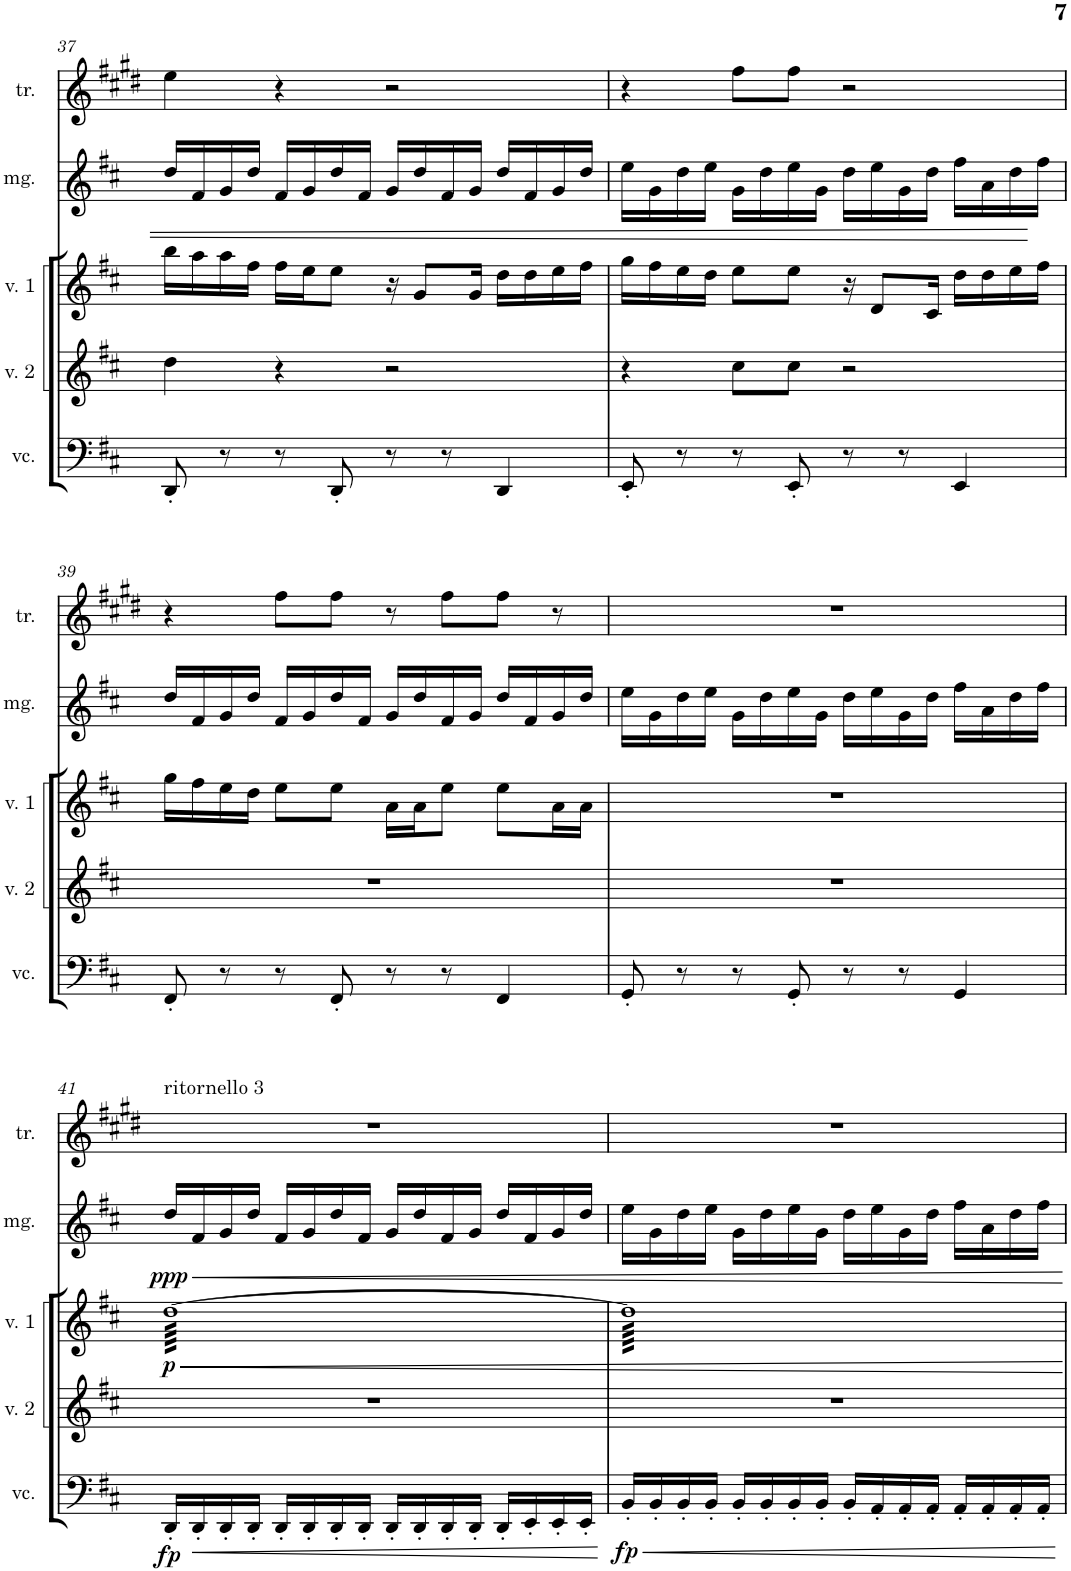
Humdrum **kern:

**kern	**dynam	**kern	**kern	**dynam	**kern	**dynam	**kern
*part5	*part5	*part4	*part3	*part3	*part2	*part2	*part1
*staff5	*staff5	*staff4	*staff3	*staff3	*staff2	*staff2	*staff1
*I"violoncello	*	*I"violino 2	*I"violino 1	*	*I"moog	*	*I"tromba
*I'vc.	*	*I'v. 2	*I'v. 1	*	*I'mg.	*	*I'tr.
!!LO:PB:g=z
*clefF4	*	*clefG2	*clefG2	*	*clefG2	*	*clefG2
*	*	*	*	*	*	*	*Trd1c2
*k[f#c#]	*	*k[f#c#]	*k[f#c#]	*	*k[f#c#]	*	*k[f#c#g#d#]
*M4/4	*	*M4/4	*M4/4	*	*M4/4	*	*M4/4
=37	=37	=37	=37	=37	=37	=37	=37
8DD'/	.	4dd\	16bb\LL	.	16dd/LL	.	4ee\
.	.	.	16aa\	.	16f#/	.	.
8r	.	.	16aa\	.	16g/	.	.
.	.	.	16ff#\JJ	.	16dd/JJ	.	.
8r	.	4r	16ff#\LL	.	16f#/LL	.	4r
.	.	.	16ee\J	.	16g/	.	.
8DD'/	.	.	8ee\J	.	16dd/	.	.
.	.	.	.	.	16f#/JJ	.	.
8r	.	2r	16r	.	16g/LL	.	2r
.	.	.	8g/L	.	16dd/	.	.
8r	.	.	.	.	16f#/	.	.
.	.	.	16g/Jk	.	16g/JJ	.	.
4DD/	.	.	16dd\LL	.	16dd/LL	.	.
.	.	.	16dd\	.	16f#/	.	.
.	.	.	16ee\	.	16g/	.	.
.	.	.	16ff#\JJ	.	16dd/JJ	.	.
=38	=38	=38	=38	=38	=38	=38	=38
8EE'/	.	4r	16gg\LL	.	16ee\LL	.	4r
.	.	.	16ff#\	.	16g\	.	.
8r	.	.	16ee\	.	16dd\	.	.
.	.	.	16dd\JJ	.	16ee\JJ	.	.
8r	.	8cc#\L	8ee\L	.	16g\LL	.	8ff#\L
.	.	.	.	.	16dd\	.	.
8EE'/	.	8cc#\J	8ee\J	.	16ee\	.	8ff#\J
.	.	.	.	.	16g\JJ	.	.
8r	.	2r	16r	.	16dd\LL	.	2r
.	.	.	8d/L	.	16ee\	.	.
8r	.	.	.	.	16g\	.	.
.	.	.	16c#/Jk	.	16dd\JJ	.	.
4EE/	.	.	16dd\LL	.	16ff#\LL	.	.
.	.	.	16dd\	.	16a\	.	.
.	.	.	16ee\	.	16dd\	.	.
.	.	.	16ff#\JJ	.	16ff#\JJ	.	.
!!LO:LB:g=z
=39	=39	=39	=39	=39	=39	=39	=39
8FF#'/	.	1r	16gg\LL	.	16dd/LL	.	4r
.	.	.	16ff#\	.	16f#/	.	.
8r	.	.	16ee\	.	16g/	.	.
.	.	.	16dd\JJ	.	16dd/JJ	.	.
8r	.	.	8ee\L	.	16f#/LL	.	8ff#\L
.	.	.	.	.	16g/	.	.
8FF#'/	.	.	8ee\J	.	16dd/	.	8ff#\J
.	.	.	.	.	16f#/JJ	.	.
8r	.	.	16a\LL	.	16g/LL	.	8r
.	.	.	16a\J	.	16dd/	.	.
8r	.	.	8ee\J	.	16f#/	.	8ff#\L
.	.	.	.	.	16g/JJ	.	.
4FF#/	.	.	8ee\L	.	16dd/LL	.	8ff#\J
.	.	.	.	.	16f#/	.	.
.	.	.	16a\L	.	16g/	.	8r
.	.	.	16a\JJ	.	16dd/JJ	.	.
=40	=40	=40	=40	=40	=40	=40	=40
8GG'/	.	1r	1r	.	16ee\LL	.	1r
.	.	.	.	.	16g\	.	.
8r	.	.	.	.	16dd\	.	.
.	.	.	.	.	16ee\JJ	.	.
8r	.	.	.	.	16g\LL	.	.
.	.	.	.	.	16dd\	.	.
8GG'/	.	.	.	.	16ee\	.	.
.	.	.	.	.	16g\JJ	.	.
8r	.	.	.	.	16dd\LL	.	.
.	.	.	.	.	16ee\	.	.
8r	.	.	.	.	16g\	.	.
.	.	.	.	.	16dd\JJ	.	.
4GG/	.	.	.	.	16ff#\LL	.	.
.	.	.	.	.	16a\	.	.
.	.	.	.	.	16dd\	.	.
.	.	.	.	.	16ff#\JJ	.	.
!!LO:LB:g=z
=41	=41	=41	=41	=41	=41	=41	=41
!	!	!	!	!	!	!	!LO:TX:a:t=ritornello 3
!	!LO:DY:b	!	!	!LO:DY:b	!	!LO:DY:b	!
*	*	*	*tremolo	*	*	*	*
16DD'/LL	fp	1r	[64ddLLLL	p	16dd/LL	ppp	1r
.	.	.	64dd	.	.	.	.
.	.	.	64dd	.	.	.	.
.	.	.	64dd	.	.	.	.
!	!LO:HP:b	!	!	!	!	!	!
16DD'/	<	.	64dd	.	16f#/	.	.
.	.	.	64dd	.	.	.	.
.	.	.	64dd	.	.	.	.
.	.	.	64dd	.	.	.	.
16DD'/	.	.	64dd	.	16g/	.	.
.	.	.	64dd	.	.	.	.
.	.	.	64dd	.	.	.	.
.	.	.	64dd	.	.	.	.
16DD'/JJ	.	.	64dd	.	16dd/JJ	.	.
.	.	.	64dd	.	.	.	.
.	.	.	64dd	.	.	.	.
.	.	.	64dd	.	.	.	.
16DD'/LL	.	.	64dd	.	16f#/LL	.	.
.	.	.	64dd	.	.	.	.
.	.	.	64dd	.	.	.	.
.	.	.	64dd	.	.	.	.
16DD'/	.	.	64dd	.	16g/	.	.
.	.	.	64dd	.	.	.	.
.	.	.	64dd	.	.	.	.
.	.	.	64dd	.	.	.	.
16DD'/	.	.	64dd	.	16dd/	.	.
.	.	.	64dd	.	.	.	.
.	.	.	64dd	.	.	.	.
.	.	.	64dd	.	.	.	.
16DD'/JJ	.	.	64dd	.	16f#/JJ	.	.
.	.	.	64dd	.	.	.	.
.	.	.	64dd	.	.	.	.
.	.	.	64dd	.	.	.	.
16DD'/LL	.	.	64dd	.	16g/LL	.	.
.	.	.	64dd	.	.	.	.
.	.	.	64dd	.	.	.	.
.	.	.	64dd	.	.	.	.
16DD'/	.	.	64dd	.	16dd/	.	.
.	.	.	64dd	.	.	.	.
.	.	.	64dd	.	.	.	.
.	.	.	64dd	.	.	.	.
16DD'/	.	.	64dd	.	16f#/	.	.
.	.	.	64dd	.	.	.	.
.	.	.	64dd	.	.	.	.
.	.	.	64dd	.	.	.	.
16DD'/JJ	.	.	64dd	.	16g/JJ	.	.
.	.	.	64dd	.	.	.	.
.	.	.	64dd	.	.	.	.
.	.	.	64dd	.	.	.	.
16DD'/LL	.	.	64dd	.	16dd/LL	.	.
.	.	.	64dd	.	.	.	.
.	.	.	64dd	.	.	.	.
.	.	.	64dd	.	.	.	.
16EE'/	.	.	64dd	.	16f#/	.	.
.	.	.	64dd	.	.	.	.
.	.	.	64dd	.	.	.	.
.	.	.	64dd	.	.	.	.
16EE'/	.	.	64dd	.	16g/	.	.
.	.	.	64dd	.	.	.	.
.	.	.	64dd	.	.	.	.
.	.	.	64dd	.	.	.	.
16EE'/JJ	.	.	64dd	.	16dd/JJ	.	.
.	.	.	64dd	.	.	.	.
.	.	.	64dd	.	.	.	.
.	.	.	64ddJJJJ	.	.	.	.
.	[	.	.	.	.	.	.
=42	=42	=42	=42	=42	=42	=42	=42
!	!LO:HP:b	!	!	!	!	!	!
!	!LO:DY:n=1:b	!	!	!	!	!	!
16BB'/LL	< fp	1r	64dd]LLLL	.	16ee\LL	.	1r
.	.	.	64dd	.	.	.	.
.	.	.	64dd	.	.	.	.
.	.	.	64dd	.	.	.	.
16BB'/	.	.	64dd	.	16g\	.	.
.	.	.	64dd	.	.	.	.
.	.	.	64dd	.	.	.	.
.	.	.	64dd	.	.	.	.
16BB'/	.	.	64dd	.	16dd\	.	.
.	.	.	64dd	.	.	.	.
.	.	.	64dd	.	.	.	.
.	.	.	64dd	.	.	.	.
16BB'/JJ	.	.	64dd	.	16ee\JJ	.	.
.	.	.	64dd	.	.	.	.
.	.	.	64dd	.	.	.	.
.	.	.	64dd	.	.	.	.
16BB'/LL	.	.	64dd	.	16g\LL	.	.
.	.	.	64dd	.	.	.	.
.	.	.	64dd	.	.	.	.
.	.	.	64dd	.	.	.	.
16BB'/	.	.	64dd	.	16dd\	.	.
.	.	.	64dd	.	.	.	.
.	.	.	64dd	.	.	.	.
.	.	.	64dd	.	.	.	.
16BB'/	.	.	64dd	.	16ee\	.	.
.	.	.	64dd	.	.	.	.
.	.	.	64dd	.	.	.	.
.	.	.	64dd	.	.	.	.
16BB'/JJ	.	.	64dd	.	16g\JJ	.	.
.	.	.	64dd	.	.	.	.
.	.	.	64dd	.	.	.	.
.	.	.	64dd	.	.	.	.
16BB'/LL	.	.	64dd	.	16dd\LL	.	.
.	.	.	64dd	.	.	.	.
.	.	.	64dd	.	.	.	.
.	.	.	64dd	.	.	.	.
16AA'/	.	.	64dd	.	16ee\	.	.
.	.	.	64dd	.	.	.	.
.	.	.	64dd	.	.	.	.
.	.	.	64dd	.	.	.	.
16AA'/	.	.	64dd	.	16g\	.	.
.	.	.	64dd	.	.	.	.
.	.	.	64dd	.	.	.	.
.	.	.	64dd	.	.	.	.
16AA'/JJ	.	.	64dd	.	16dd\JJ	.	.
.	.	.	64dd	.	.	.	.
.	.	.	64dd	.	.	.	.
.	.	.	64dd	.	.	.	.
16AA'/LL	.	.	64dd	.	16ff#\LL	.	.
.	.	.	64dd	.	.	.	.
.	.	.	64dd	.	.	.	.
.	.	.	64dd	.	.	.	.
16AA'/	.	.	64dd	.	16a\	.	.
.	.	.	64dd	.	.	.	.
.	.	.	64dd	.	.	.	.
.	.	.	64dd	.	.	.	.
16AA'/	.	.	64dd	.	16dd\	.	.
.	.	.	64dd	.	.	.	.
.	.	.	64dd	.	.	.	.
.	.	.	64dd	.	.	.	.
16AA'/JJ	.	.	64dd	.	16ff#\JJ	.	.
.	.	.	64dd	.	.	.	.
.	.	.	64dd	.	.	.	.
.	.	.	64ddJJJJ	.	.	.	.
*	*	*	*Xtremolo	*	*	*	*
.	[	.	.	.	.	.	.
=	=	=	=	=	=	=	=
*-	*-	*-	*-	*-	*-	*-	*-
